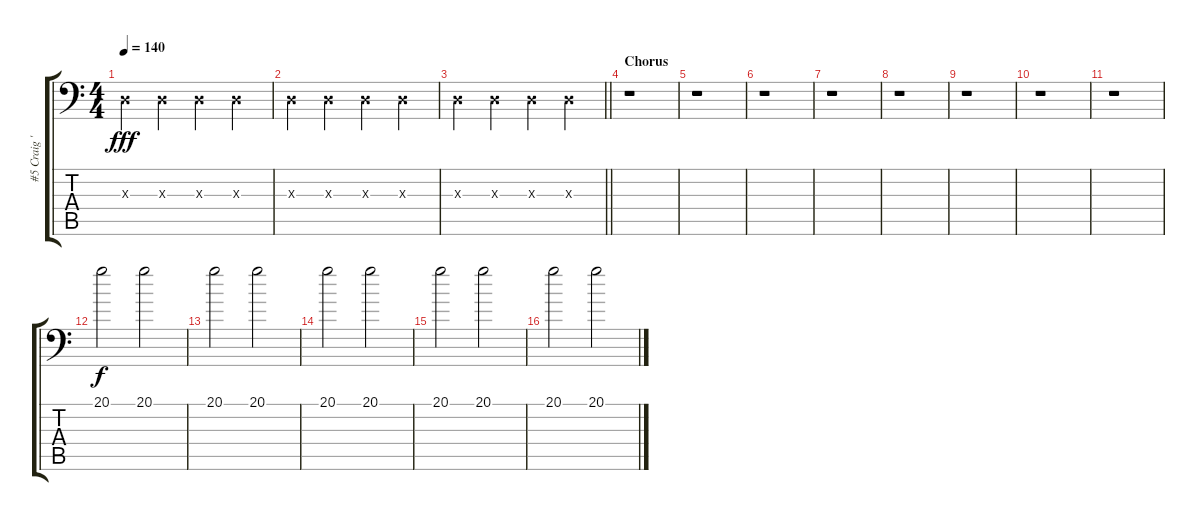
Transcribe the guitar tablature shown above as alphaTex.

\track ("#5 Craig ''133''" "#5 Craig '") {solo instrument sitar}
\staff {score tabs}
\tuning (B3 Gb3 D3 A2 E2 A1) {hide}
\ts (4 4)
\tempo 140
\clef f4
\ks c
0.3{x}.4{dy fff} 0.3{x}.4 0.3{x}.4 0.3{x}.4 |
0.3{x}.4 0.3{x}.4 0.3{x}.4 0.3{x}.4 |
\barLineRight lightlight
0.3{x}.4 0.3{x}.4 0.3{x}.4 0.3{x}.4 |
\section ("" "Chorus")
r.1 |
r.1 |
r.1 |
r.1 |
r.1 |
r.1 |
r.1 |
r.1 |
20.1.2{dy f} 20.1.2 |
20.1.2 20.1.2 |
20.1.2 20.1.2 |
20.1.2 20.1.2 |
20.1.2 20.1.2
